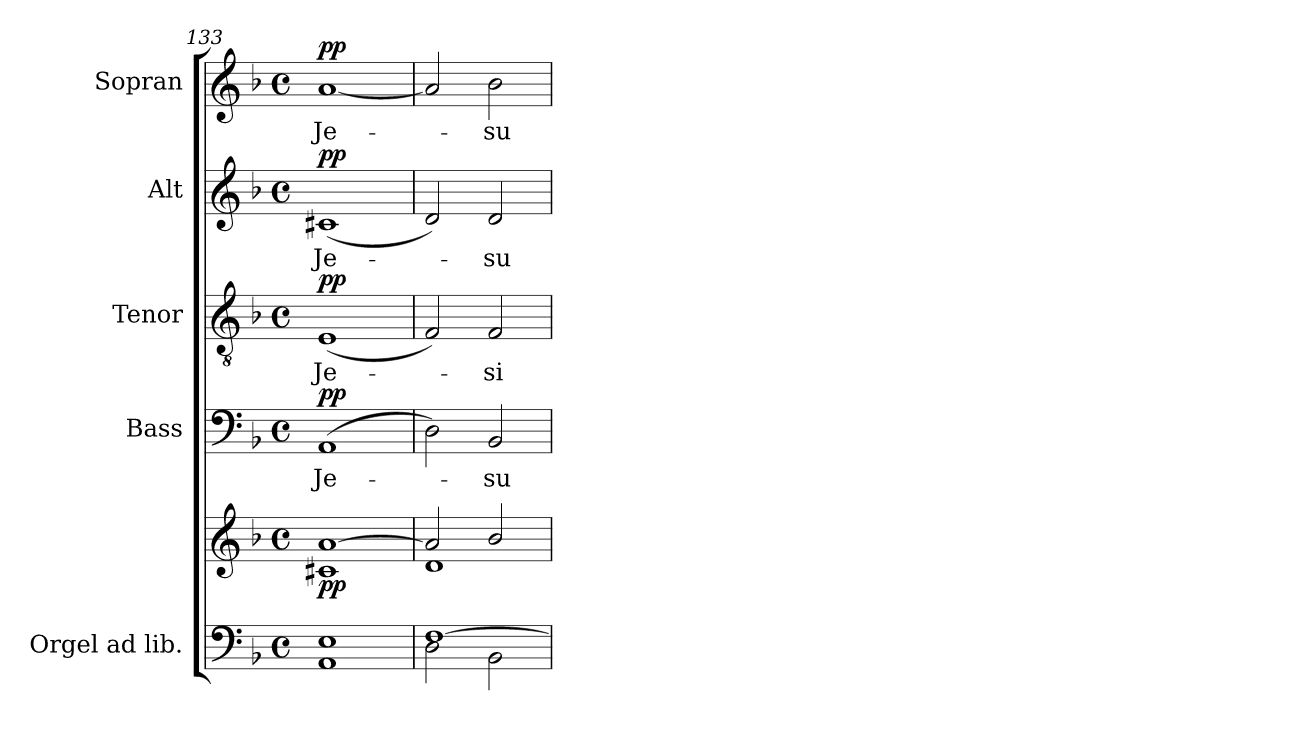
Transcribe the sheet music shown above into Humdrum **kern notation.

**kern	**kern	**dynam	**kern	**text	**dynam	**kern	**text	**dynam	**kern	**text	**dynam	**kern	**text	**dynam
*part5	*part5	*part5	*part4	*part4	*part4	*part3	*part3	*part3	*part2	*part2	*part2	*part1	*part1	*part1
*staff6	*staff5	*staff5/6	*staff4	*staff4	*staff4	*staff3	*staff3	*staff3	*staff2	*staff2	*staff2	*staff1	*staff1	*staff1
*I"Orgel ad lib.	*	*	*I"Bass	*	*	*I"Tenor	*	*	*I"Alt	*	*	*I"Sopran	*	*
*	*	*	*I'B.	*	*	*I'T.	*	*	*I'A.	*	*	*I'S.	*	*
*clefF4	*clefG2	*	*clefF4	*	*	*clefGv2	*	*	*clefG2	*	*	*clefG2	*	*
*k[b-]	*k[b-]	*	*k[b-]	*	*	*k[b-]	*	*	*k[b-]	*	*	*k[b-]	*	*
*F:	*F:	*	*F:	*	*	*F:	*	*	*F:	*	*	*F:	*	*
*M4/4	*M4/4	*	*M4/4	*	*	*M4/4	*	*	*M4/4	*	*	*M4/4	*	*
*met(c)	*met(c)	*	*met(c)	*	*	*met(c)	*	*	*met(c)	*	*	*met(c)	*	*
=133	=133	=133	=133	=133	=133	=133	=133	=133	=133	=133	=133	=133	=133	=133
*^	*^	*	*	*	*	*	*	*	*	*	*	*	*	*
!	!	!	!	!LO:DY:b	!	!LO:LY:b	!LO:DY:a	!	!LO:LY:b	!LO:DY:a	!	!LO:LY:b	!LO:DY:a	!	!LO:LY:b	!LO:DY:a
1E	1AA	[>1a	1c#X	pp	(>1AA	Je-	pp	(<1E	Je-	pp	(<1c#X	Je-	pp	[1a	Je-	pp
!!LO:PB:g=z
=134	=134	=134	=134	=134	=134	=134	=134	=134	=134	=134	=134	=134	=134	=134	=134	=134
[>1F	2D\	2a/]	1d	.	2D\)	.	.	2F/)	.	.	2d/)	.	.	2a/]	.	.
!	!	!	!	!	!	!LO:LY:b	!	!	!LO:LY:b	!	!	!LO:LY:b	!	!	!LO:LY:b	!
.	2BB-\	2b-/	.	.	2BB-/	-su	.	2F/	-si	.	2d/	-su	.	2b-\	-su	.
*v	*v	*	*	*	*	*	*	*	*	*	*	*	*	*	*	*
*	*v	*v	*	*	*	*	*	*	*	*	*	*	*	*	*
=	=	=	=	=	=	=	=	=	=	=	=	=	=	=
*-	*-	*-	*-	*-	*-	*-	*-	*-	*-	*-	*-	*-	*-	*-
